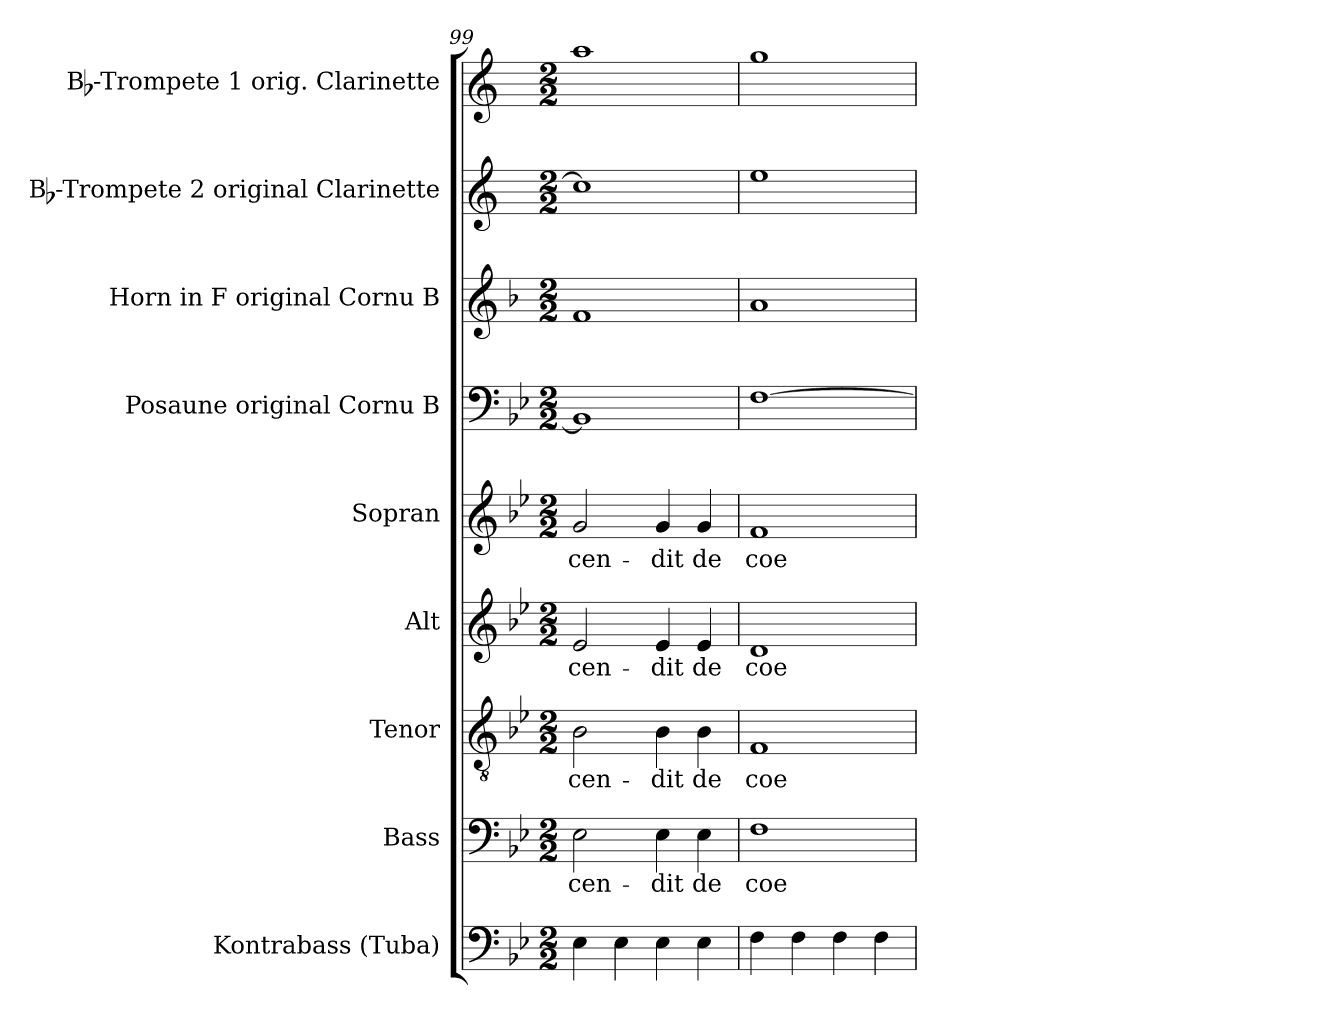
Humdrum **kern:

**kern	**kern	**text	**kern	**text	**kern	**text	**kern	**text	**kern	**kern	**kern	**kern
*part9	*part8	*part8	*part7	*part7	*part6	*part6	*part5	*part5	*part4	*part3	*part2	*part1
*staff9	*staff8	*staff8	*staff7	*staff7	*staff6	*staff6	*staff5	*staff5	*staff4	*staff3	*staff2	*staff1
*I"Kontrabass (Tuba)	*I"Bass	*	*I"Tenor	*	*I"Alt	*	*I"Sopran	*	*I"Posaune original Cornu B	*I"Horn in F original Cornu B	*I"Bb-Trompete 2 original Clarinette	*I"Bb-Trompete 1 orig. Clarinette
*I'Kb.	*I'B.	*	*I'T.	*	*I'A.	*	*I'S.	*	*I'Pos.	*I'Hrn.	*I'Bb Trp. 2	*I'Bb Trp. 1
*clefF4	*clefF4	*	*clefGv2	*	*clefG2	*	*clefG2	*	*clefF4	*clefG2	*clefG2	*clefG2
*ITrd7c12	*	*	*	*	*	*	*	*	*	*ITrd4c7	*ITrd1c2	*ITrd1c2
*k[b-e-]	*k[b-e-]	*	*k[b-e-]	*	*k[b-e-]	*	*k[b-e-]	*	*k[b-e-]	*k[b-e-]	*k[b-e-]	*k[b-e-]
*B-:	*B-:	*	*B-:	*	*B-:	*	*B-:	*	*B-:	*B-:	*B-:	*B-:
*M2/2	*M2/2	*	*M2/2	*	*M2/2	*	*M2/2	*	*M2/2	*M2/2	*M2/2	*M2/2
=99	=99	=99	=99	=99	=99	=99	=99	=99	=99	=99	=99	=99
!	!	!LO:LY:b	!	!LO:LY:b	!	!LO:LY:b	!	!LO:LY:b	!	!	!	!
4EE-\	2E-\	-cen-	2B-\	-cen-	2e-/	-cen-	2g/	-cen-	1BB-]	1B-	1b-]	1gg
4EE-\	.	.	.	.	.	.	.	.	.	.	.	.
!	!	!LO:LY:b	!	!LO:LY:b	!	!LO:LY:b	!	!LO:LY:b	!	!	!	!
4EE-\	4E-\	-dit	4B-\	-dit	4e-/	-dit	4g/	-dit	.	.	.	.
!	!	!LO:LY:b	!	!LO:LY:b	!	!LO:LY:b	!	!LO:LY:b	!	!	!	!
4EE-\	4E-\	de	4B-\	de	4e-/	de	4g/	de	.	.	.	.
=100	=100	=100	=100	=100	=100	=100	=100	=100	=100	=100	=100	=100
!	!	!LO:LY:b	!	!LO:LY:b	!	!LO:LY:b	!	!LO:LY:b	!	!	!	!
4FF\	1F	coe-	1F	coe-	1d	coe-	1f	coe-	[1F	1d	1dd	1ff
4FF\	.	.	.	.	.	.	.	.	.	.	.	.
4FF\	.	.	.	.	.	.	.	.	.	.	.	.
4FF\	.	.	.	.	.	.	.	.	.	.	.	.
=	=	=	=	=	=	=	=	=	=	=	=	=
*-	*-	*-	*-	*-	*-	*-	*-	*-	*-	*-	*-	*-
